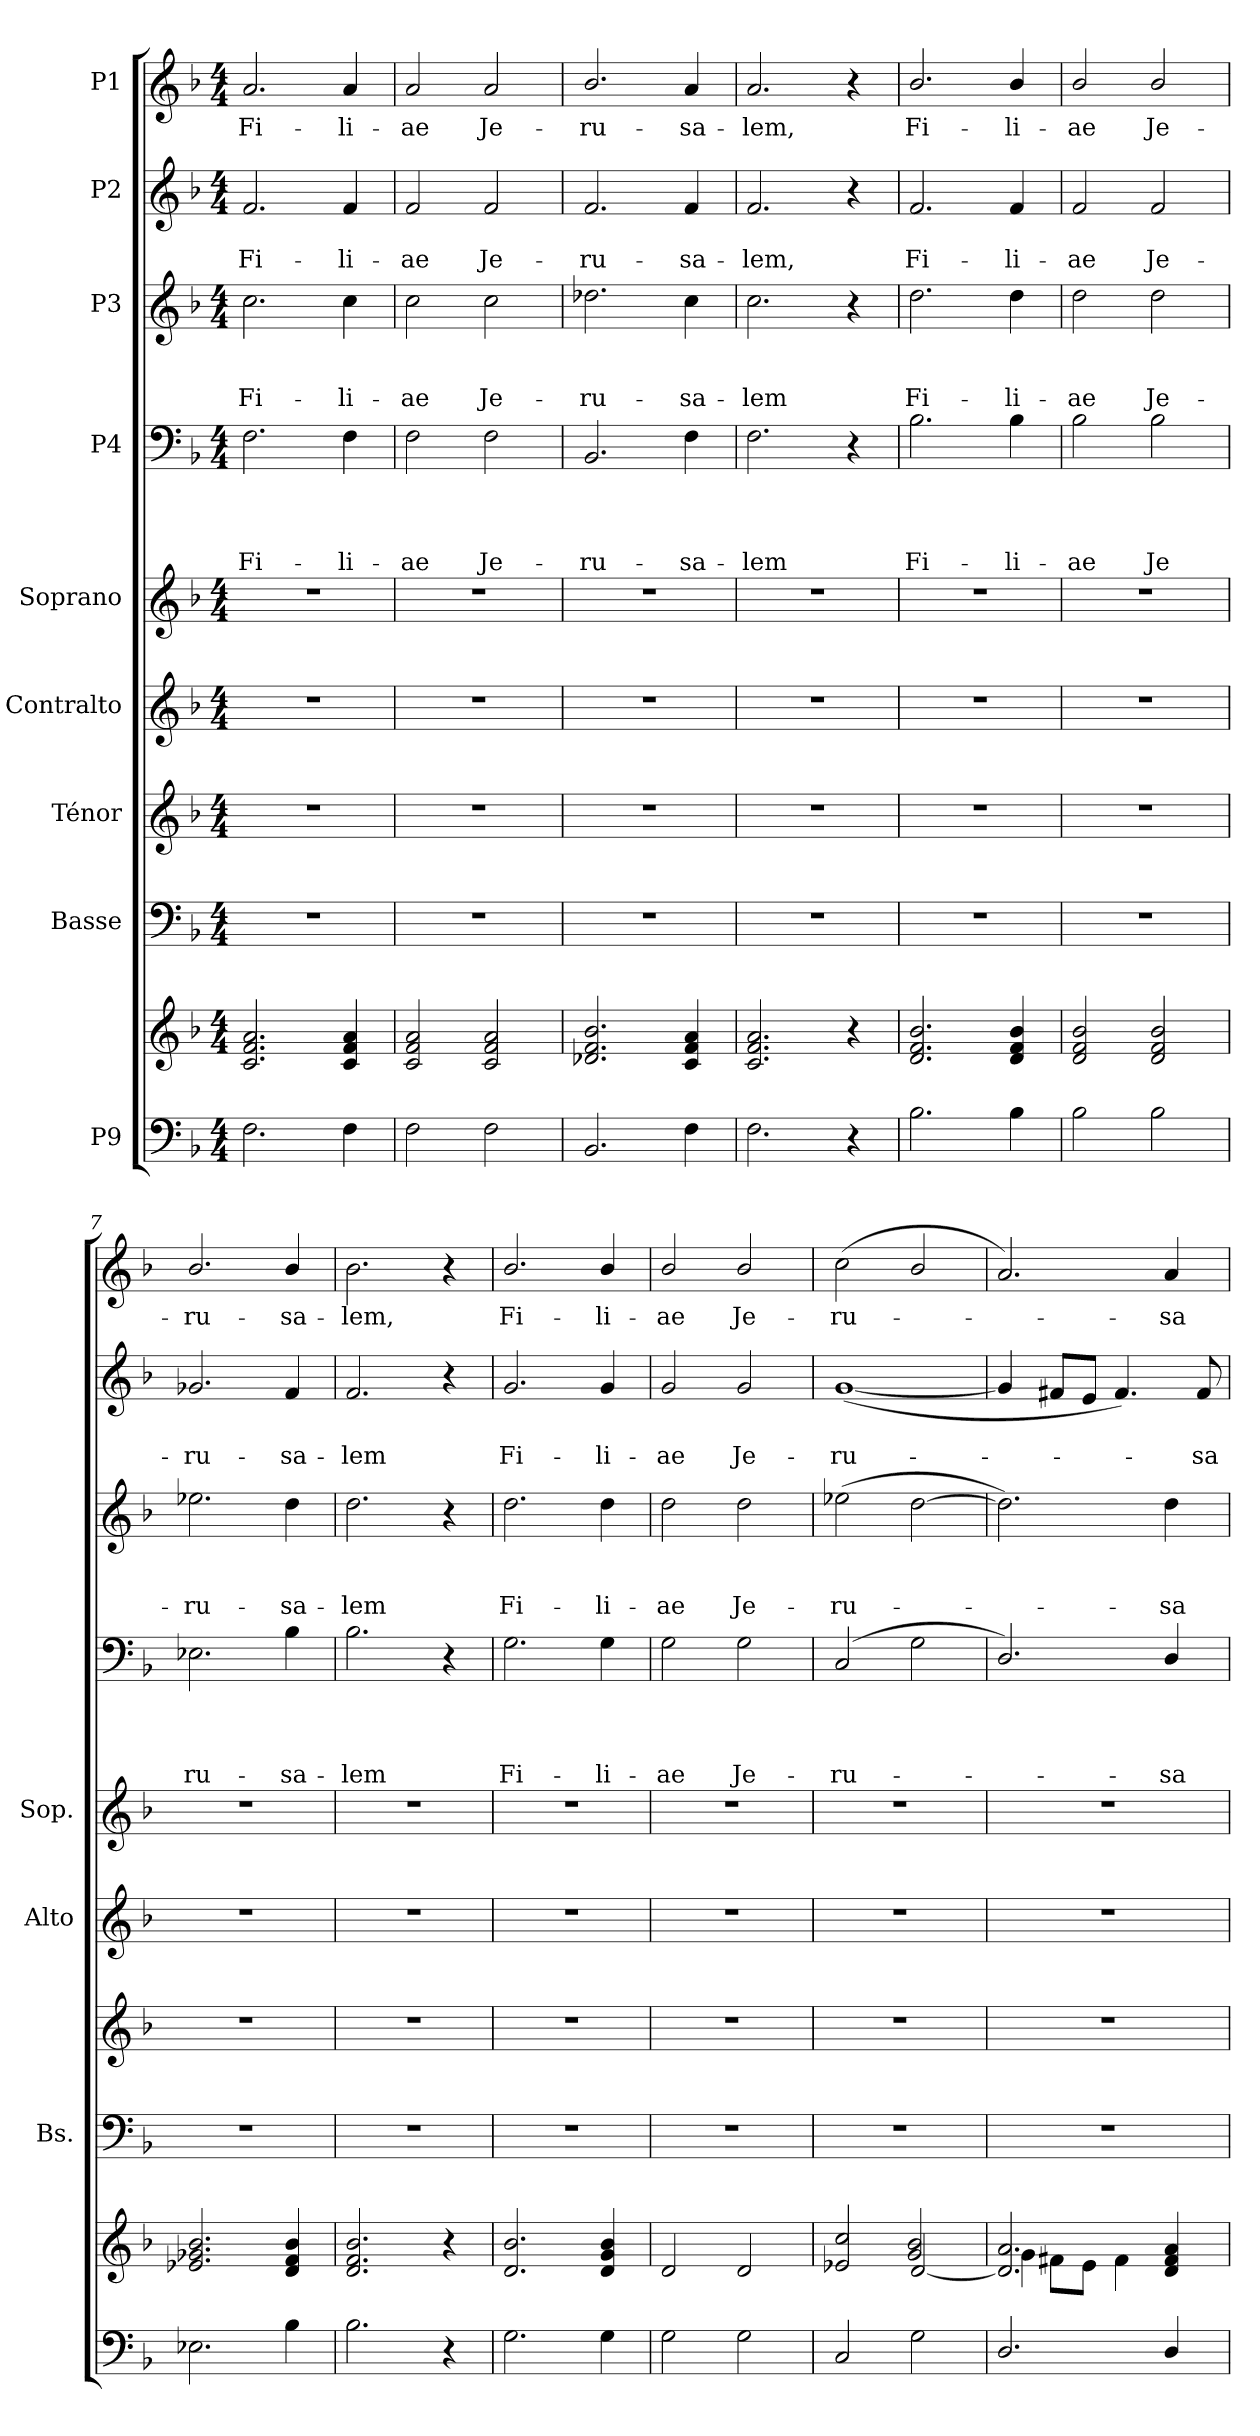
**kern	**kern	**kern	**kern	**kern	**kern	**kern	**text	**text	**text	**text	**kern	**text	**text	**text	**kern	**text	**text	**kern	**text
*part9	*part9	*part8	*part7	*part6	*part5	*part4	*part4	*part4	*part4	*part4	*part3	*part3	*part3	*part3	*part2	*part2	*part2	*part1	*part1
*staff10	*staff9	*staff8	*staff7	*staff6	*staff5	*staff4	*staff4	*staff4	*staff4	*staff4	*staff3	*staff3	*staff3	*staff3	*staff2	*staff2	*staff2	*staff1	*staff1
*I"P9	*	*I"Basse	*I"Ténor	*I"Contralto	*I"Soprano	*I"P4	*	*	*	*	*I"P3	*	*	*	*I"P2	*	*	*I"P1	*
*	*	*I'Bs.	*	*I'Alto	*I'Sop.	*	*	*	*	*	*	*	*	*	*	*	*	*	*
*clefF4	*clefG2	*clefF4	*clefG2	*clefG2	*clefG2	*clefF4	*	*	*	*	*clefG2	*	*	*	*clefG2	*	*	*clefG2	*
*	*	*	*ITrd7c12	*	*	*	*	*	*	*	*ITrd7c12	*	*	*	*	*	*	*	*
*k[b-]	*k[b-]	*k[b-]	*k[b-]	*k[b-]	*k[b-]	*k[b-]	*	*	*	*	*k[b-]	*	*	*	*k[b-]	*	*	*k[b-]	*
*F:	*F:	*F:	*F:	*F:	*F:	*F:	*	*	*	*	*F:	*	*	*	*F:	*	*	*F:	*
*M4/4	*M4/4	*M4/4	*M4/4	*M4/4	*M4/4	*M4/4	*	*	*	*	*M4/4	*	*	*	*M4/4	*	*	*M4/4	*
=1	=1	=1	=1	=1	=1	=1	=1	=1	=1	=1	=1	=1	=1	=1	=1	=1	=1	=1	=1
*^	*^	*	*	*	*	*	*	*	*	*	*	*	*	*	*	*	*	*	*
*	*^	*	*^	*	*	*	*	*	*	*	*	*	*	*	*	*	*	*	*	*	*
!	!	!	!	!	!	!	!	!	!	!	!	!	!	!LO:LY:b	!	!	!	!LO:LY:b	!	!	!LO:LY:b	!	!LO:LY:b
2.F\	1ryy	1ryy	1ryy	1ryy	2.c/ 2.f/ 2.a/	1r	1r	1r	1r	2.F\	.	.	.	Fi-	2.c\	.	.	Fi-	2.f/	.	Fi-	2.a/	Fi-
!	!	!	!	!	!	!	!	!	!	!	!	!	!	!LO:LY:b	!	!	!	!LO:LY:b	!	!	!LO:LY:b	!	!LO:LY:b
4F\	.	.	.	.	4c/ 4f/ 4a/	.	.	.	.	4F\	.	.	.	-li-	4c\	.	.	-li-	4f/	.	-li-	4a/	-li-
=2	=2	=2	=2	=2	=2	=2	=2	=2	=2	=2	=2	=2	=2	=2	=2	=2	=2	=2	=2	=2	=2	=2	=2
!	!	!	!	!	!	!	!	!	!	!	!	!	!	!LO:LY:b	!	!	!	!LO:LY:b	!	!	!LO:LY:b	!	!LO:LY:b
2F\	1ryy	1ryy	1ryy	1ryy	2c/ 2f/ 2a/	1r	1r	1r	1r	2F\	.	.	.	-ae	2c\	.	.	-ae	2f/	.	-ae	2a/	-ae
!	!	!	!	!	!	!	!	!	!	!	!	!	!	!LO:LY:b	!	!	!	!LO:LY:b	!	!	!LO:LY:b	!	!LO:LY:b
2F\	.	.	.	.	2c/ 2f/ 2a/	.	.	.	.	2F\	.	.	.	Je-	2c\	.	.	Je-	2f/	.	Je-	2a/	Je-
=3	=3	=3	=3	=3	=3	=3	=3	=3	=3	=3	=3	=3	=3	=3	=3	=3	=3	=3	=3	=3	=3	=3	=3
!	!	!	!	!	!	!	!	!	!	!	!	!	!	!LO:LY:b	!	!	!	!LO:LY:b	!	!	!LO:LY:b	!	!LO:LY:b
2.BB-/	1ryy	1ryy	1ryy	1ryy	2.d-X/ 2.f/ 2.b-/	1r	1r	1r	1r	2.BB-/	.	.	.	-ru-	2.d-X\	.	.	-ru-	2.f/	.	-ru-	2.b-/	-ru-
!	!	!	!	!	!	!	!	!	!	!	!	!	!	!LO:LY:b	!	!	!	!LO:LY:b	!	!	!LO:LY:b	!	!LO:LY:b
4F\	.	.	.	.	4c/ 4f/ 4a/	.	.	.	.	4F\	.	.	.	-sa-	4c\	.	.	-sa-	4f/	.	-sa-	4a/	-sa-
=4	=4	=4	=4	=4	=4	=4	=4	=4	=4	=4	=4	=4	=4	=4	=4	=4	=4	=4	=4	=4	=4	=4	=4
!	!	!	!	!	!	!	!	!	!	!	!	!	!	!LO:LY:b	!	!	!	!LO:LY:b	!	!	!LO:LY:b	!	!LO:LY:b
2.F\	1ryy	1ryy	1ryy	1ryy	2.c/ 2.f/ 2.a/	1r	1r	1r	1r	2.F\	.	.	.	-lem	2.c\	.	.	-lem	2.f/	.	-lem,	2.a/	-lem,
4r	.	.	.	.	4r	.	.	.	.	4r	.	.	.	.	4r	.	.	.	4r	.	.	4r	.
=5	=5	=5	=5	=5	=5	=5	=5	=5	=5	=5	=5	=5	=5	=5	=5	=5	=5	=5	=5	=5	=5	=5	=5
!	!	!	!	!	!	!	!	!	!	!	!	!	!	!LO:LY:b	!	!	!	!LO:LY:b	!	!	!LO:LY:b	!	!LO:LY:b
2.B-\	1ryy	1ryy	1ryy	1ryy	2.d/ 2.f/ 2.b-/	1r	1r	1r	1r	2.B-\	.	.	.	Fi-	2.d\	.	.	Fi-	2.f/	.	Fi-	2.b-/	Fi-
!	!	!	!	!	!	!	!	!	!	!	!	!	!	!LO:LY:b	!	!	!	!LO:LY:b	!	!	!LO:LY:b	!	!LO:LY:b
4B-\	.	.	.	.	4d/ 4f/ 4b-/	.	.	.	.	4B-\	.	.	.	-li-	4d\	.	.	-li-	4f/	.	-li-	4b-/	-li-
=6	=6	=6	=6	=6	=6	=6	=6	=6	=6	=6	=6	=6	=6	=6	=6	=6	=6	=6	=6	=6	=6	=6	=6
!	!	!	!	!	!	!	!	!	!	!	!	!	!	!LO:LY:b	!	!	!	!LO:LY:b	!	!	!LO:LY:b	!	!LO:LY:b
2B-\	1ryy	1ryy	1ryy	1ryy	2d/ 2f/ 2b-/	1r	1r	1r	1r	2B-\	.	.	.	-ae	2d\	.	.	-ae	2f/	.	-ae	2b-/	-ae
!	!	!	!	!	!	!	!	!	!	!	!	!	!	!LO:LY:b	!	!	!	!LO:LY:b	!	!	!LO:LY:b	!	!LO:LY:b
2B-\	.	.	.	.	2d/ 2f/ 2b-/	.	.	.	.	2B-\	.	.	.	Je	2d\	.	.	Je-	2f/	.	Je-	2b-/	Je-
=7	=7	=7	=7	=7	=7	=7	=7	=7	=7	=7	=7	=7	=7	=7	=7	=7	=7	=7	=7	=7	=7	=7	=7
!	!	!	!	!	!	!	!	!	!	!	!	!	!	!LO:LY:b	!	!	!	!LO:LY:b	!	!	!LO:LY:b	!	!LO:LY:b
2.E-X\	1ryy	1ryy	1ryy	1ryy	2.e-X/ 2.g-X/ 2.b-/	1r	1r	1r	1r	2.E-X\	.	.	.	ru-	2.e-X\	.	.	-ru-	2.g-X/	.	-ru-	2.b-/	-ru-
!	!	!	!	!	!	!	!	!	!	!	!	!	!	!LO:LY:b	!	!	!	!LO:LY:b	!	!	!LO:LY:b	!	!LO:LY:b
4B-\	.	.	.	.	4d/ 4f/ 4b-/	.	.	.	.	4B-\	.	.	.	-sa-	4d\	.	.	-sa-	4f/	.	-sa-	4b-/	-sa-
=8	=8	=8	=8	=8	=8	=8	=8	=8	=8	=8	=8	=8	=8	=8	=8	=8	=8	=8	=8	=8	=8	=8	=8
!	!	!	!	!	!	!	!	!	!	!	!	!	!	!LO:LY:b	!	!	!	!LO:LY:b	!	!	!LO:LY:b	!	!LO:LY:b
2.B-\	1ryy	1ryy	1ryy	1ryy	2.d/ 2.f/ 2.b-/	1r	1r	1r	1r	2.B-\	.	.	.	-lem	2.d\	.	.	-lem	2.f/	.	-lem	2.b-\	-lem,
4r	.	.	.	.	4r	.	.	.	.	4r	.	.	.	.	4r	.	.	.	4r	.	.	4r	.
=9	=9	=9	=9	=9	=9	=9	=9	=9	=9	=9	=9	=9	=9	=9	=9	=9	=9	=9	=9	=9	=9	=9	=9
!	!	!	!	!	!	!	!	!	!	!	!	!	!	!LO:LY:b	!	!	!	!LO:LY:b	!	!	!LO:LY:b	!	!LO:LY:b
2.G\	1ryy	1ryy	1ryy	1ryy	2.d/ 2.b-/	1r	1r	1r	1r	2.G\	.	.	.	Fi-	2.d\	.	.	Fi-	2.g/	.	Fi-	2.b-/	Fi-
!	!	!	!	!	!	!	!	!	!	!	!	!	!	!LO:LY:b	!	!	!	!LO:LY:b	!	!	!LO:LY:b	!	!LO:LY:b
4G\	.	.	.	.	4d/ 4g/ 4b-/	.	.	.	.	4G\	.	.	.	-li-	4d\	.	.	-li-	4g/	.	-li-	4b-/	-li-
=10	=10	=10	=10	=10	=10	=10	=10	=10	=10	=10	=10	=10	=10	=10	=10	=10	=10	=10	=10	=10	=10	=10	=10
!	!	!	!	!	!	!	!	!	!	!	!	!	!	!LO:LY:b	!	!	!	!LO:LY:b	!	!	!LO:LY:b	!	!LO:LY:b
2G\	1ryy	1ryy	1ryy	1ryy	2d/	1r	1r	1r	1r	2G\	.	.	.	-ae	2d\	.	.	-ae	2g/	.	-ae	2b-/	-ae
!	!	!	!	!	!	!	!	!	!	!	!	!	!	!LO:LY:b	!	!	!	!LO:LY:b	!	!	!LO:LY:b	!	!LO:LY:b
2G\	.	.	.	.	2d/	.	.	.	.	2G\	.	.	.	Je-	2d\	.	.	Je-	2g/	.	Je-	2b-/	Je-
=11	=11	=11	=11	=11	=11	=11	=11	=11	=11	=11	=11	=11	=11	=11	=11	=11	=11	=11	=11	=11	=11	=11	=11
!	!	!	!	!	!	!	!	!	!	!	!	!	!	!LO:LY:b	!	!	!	!LO:LY:b	!	!	!LO:LY:b	!	!LO:LY:b
2C/	1ryy	1ryy	1ryy	2ryy	2e-X/ 2cc/	1r	1r	1r	1r	(<2C/	.	.	.	-ru-	(>2e-X\	.	.	-ru-	(<[<1g	.	-ru-	(<2cc\	-ru-
2G\	.	.	.	[<2d/	2g/ 2b-/	.	.	.	.	2G\	.	.	.	.	[<2d\	.	.	.	.	.	.	2b-/	.
!!LO:PB:g=z
=12	=12	=12	=12	=12	=12	=12	=12	=12	=12	=12	=12	=12	=12	=12	=12	=12	=12	=12	=12	=12	=12	=12	=12
2.D/	1ryy	1ryy	1ryy	2.d/] 2.a/	4g\	1r	1r	1r	1r	2.D/)	.	.	.	.	2.d\])	.	.	.	4g/]	.	.	2.a/)	.
.	.	.	.	.	8f#X\L	.	.	.	.	.	.	.	.	.	.	.	.	.	8f#X/L	.	.	.	.
.	.	.	.	.	8e\J	.	.	.	.	.	.	.	.	.	.	.	.	.	8e/J	.	.	.	.
.	.	.	.	.	4f#\	.	.	.	.	.	.	.	.	.	.	.	.	.	4.f#/)	.	.	.	.
!	!	!	!	!	!	!	!	!	!	!	!	!	!	!LO:LY:b	!	!	!	!LO:LY:b	!	!	!	!	!LO:LY:b
4D/	.	.	.	4ryy	4d/ 4f#/ 4a/	.	.	.	.	4D/	.	.	.	-sa-	4d\	.	.	-sa-	.	.	.	4a/	-sa-
!	!	!	!	!	!	!	!	!	!	!	!	!	!	!	!	!	!	!	!	!	!LO:LY:b	!	!
.	.	.	.	.	.	.	.	.	.	.	.	.	.	.	.	.	.	.	8f#/	.	-sa-	.	.
*v	*v	*v	*	*	*	*	*	*	*	*	*	*	*	*	*	*	*	*	*	*	*	*	*
*	*v	*v	*v	*	*	*	*	*	*	*	*	*	*	*	*	*	*	*	*	*	*
=	=	=	=	=	=	=	=	=	=	=	=	=	=	=	=	=	=	=	=
*-	*-	*-	*-	*-	*-	*-	*-	*-	*-	*-	*-	*-	*-	*-	*-	*-	*-	*-	*-
